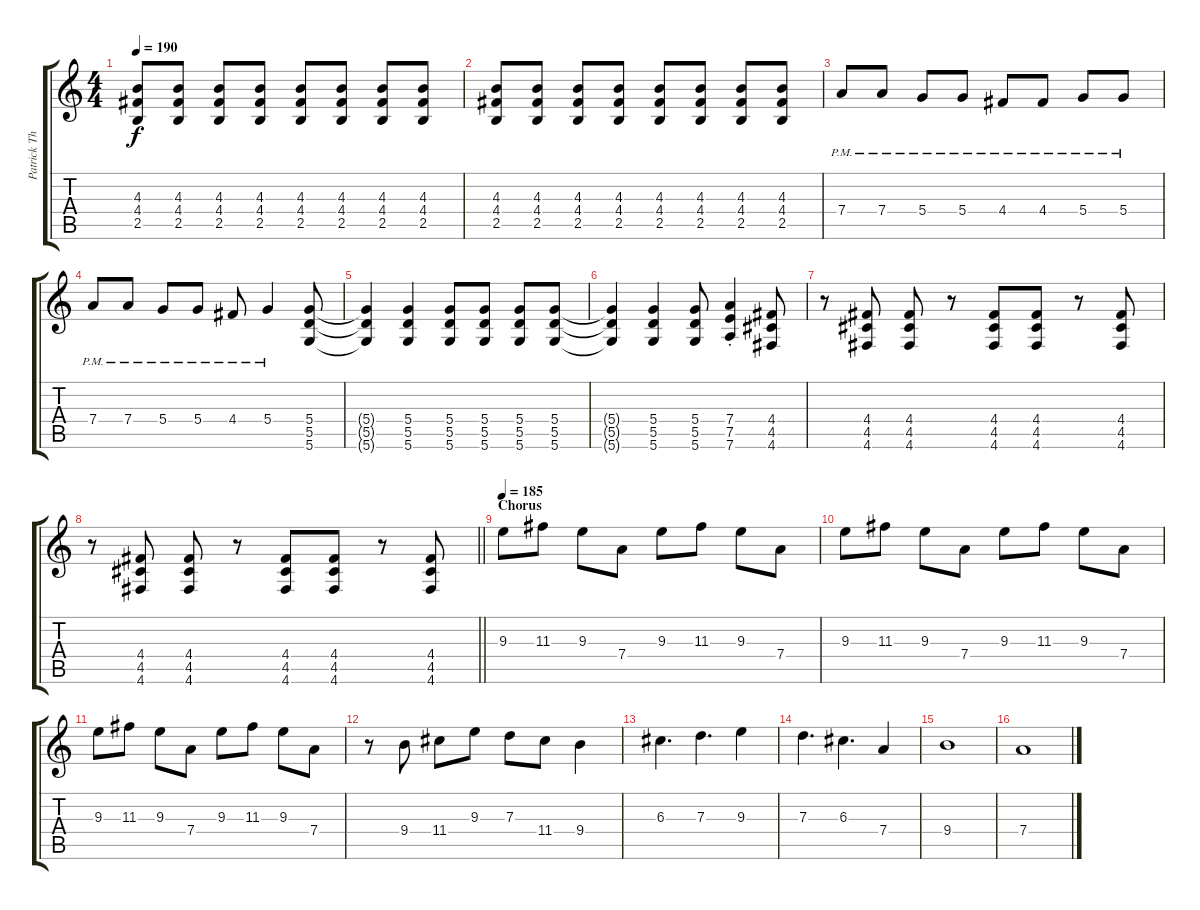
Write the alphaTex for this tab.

\track ("Patrick Thompson - Lead Guitar" "Patrick Th") {instrument distortionguitar}
\staff {score tabs}
\tuning (E4 B3 G3 D3 A2 D2) {hide}
\ts (4 4)
\tempo 190
\clef g2
\ks c
(4.3 4.4 2.5).8{dy f} (4.3 4.4 2.5).8 (4.3 4.4 2.5).8 (4.3 4.4 2.5).8 (4.3 4.4 2.5).8 (4.3 4.4 2.5).8 (4.3 4.4 2.5).8 (4.3 4.4 2.5).8 |
(4.3 4.4 2.5).8 (4.3 4.4 2.5).8 (4.3 4.4 2.5).8 (4.3 4.4 2.5).8 (4.3 4.4 2.5).8 (4.3 4.4 2.5).8 (4.3 4.4 2.5).8 (4.3 4.4 2.5).8 |
7.4{pm}.8 7.4{pm}.8 5.4{pm}.8 5.4{pm}.8 4.4{pm}.8 4.4{pm}.8 5.4{pm}.8 5.4{pm}.8 |
7.4{pm}.8 7.4{pm}.8 5.4{pm}.8 5.4{pm}.8 4.4{pm}.8 5.4{pm}.4 (5.4 5.5 5.6).8 |
(5.4{t} 5.5{t} 5.6{t}).4 (5.4 5.5 5.6).4 (5.4 5.5 5.6).8 (5.4 5.5 5.6).8 (5.4 5.5 5.6).8 (5.4 5.5 5.6).8 |
(5.4{t} 5.5{t} 5.6{t}).4 (5.4 5.5 5.6).4 (5.4 5.5 5.6).8 (7.4{st} 7.5{st} 7.6{st}).4 (4.4 4.5 4.6).8 |
r.8 (4.4 4.5 4.6).8 (4.4 4.5 4.6).8 r.8 (4.4 4.5 4.6).8 (4.4 4.5 4.6).8 r.8 (4.4 4.5 4.6).8 |
\barLineRight lightlight
r.8 (4.4 4.5 4.6).8 (4.4 4.5 4.6).8 r.8 (4.4 4.5 4.6).8 (4.4 4.5 4.6).8 r.8 (4.4 4.5 4.6).8 |
\section ("" "Chorus")
\tempo 185
9.3.8 11.3.8 9.3.8 7.4.8 9.3.8 11.3.8 9.3.8 7.4.8 |
9.3.8 11.3.8 9.3.8 7.4.8 9.3.8 11.3.8 9.3.8 7.4.8 |
9.3.8 11.3.8 9.3.8 7.4.8 9.3.8 11.3.8 9.3.8 7.4.8 |
r.8 9.4.8 11.4.8 9.3.8 7.3.8 11.4.8 9.4.4 |
6.3.4{d} 7.3.4{d} 9.3.4 |
7.3.4{d} 6.3.4{d} 7.4.4 |
9.4.1 |
7.4.1
